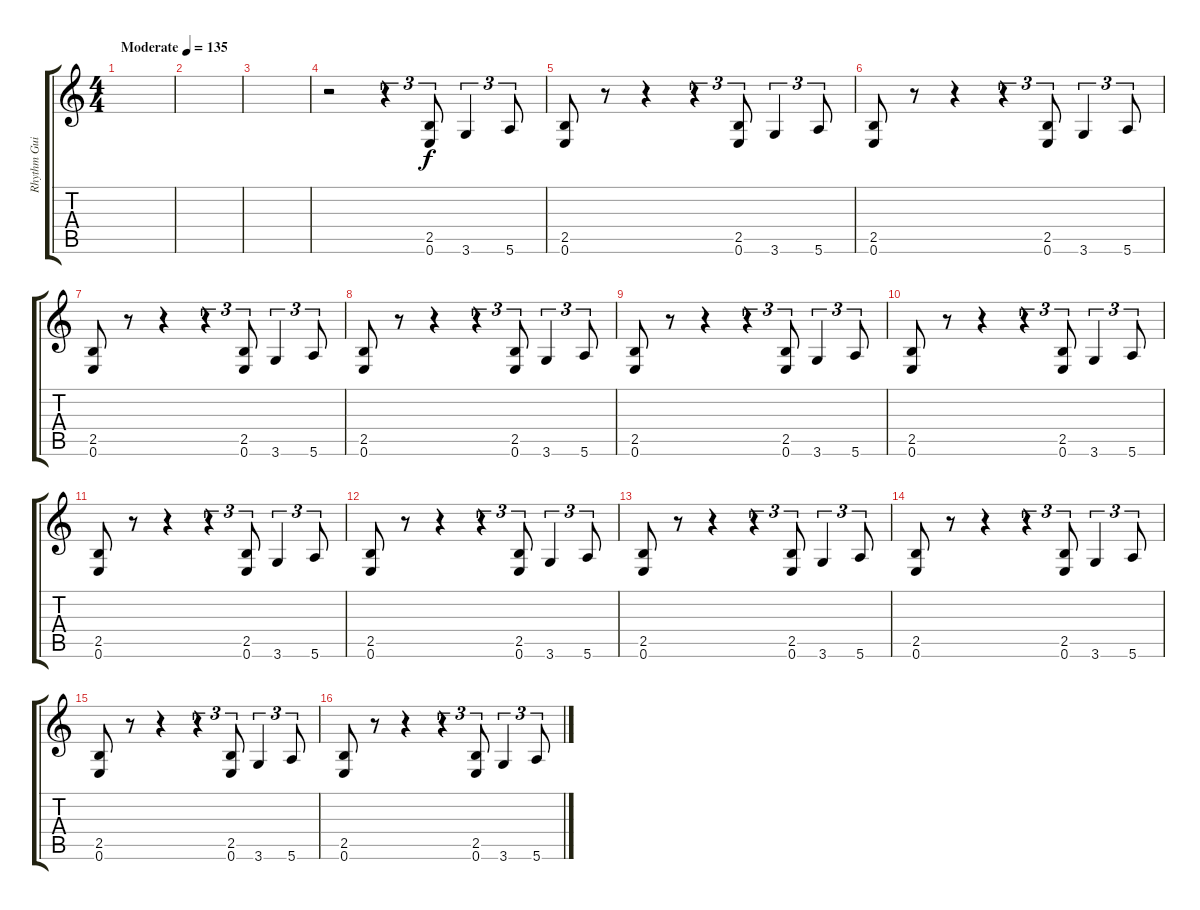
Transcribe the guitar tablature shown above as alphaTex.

\track ("Rhythm Guitar" "Rhythm Gui") {instrument overdrivenguitar}
\staff {score tabs}
\tuning (E4 B3 G3 D3 A2 E2) {hide}
\ts (4 4)
\tempo (135 "Moderate")
\clef g2
\ks c
|
|
|
r.2 r.4{tu (3 2)} (2.5 0.6).8{tu (3 2)} 3.6.4{tu (3 2)} 5.6.8{tu (3 2)} |
(2.5 0.6).8 r.8 r.4 r.4{tu (3 2)} (2.5 0.6).8{tu (3 2)} 3.6.4{tu (3 2)} 5.6.8{tu (3 2)} |
(2.5 0.6).8 r.8 r.4 r.4{tu (3 2)} (2.5 0.6).8{tu (3 2)} 3.6.4{tu (3 2)} 5.6.8{tu (3 2)} |
(2.5 0.6).8 r.8 r.4 r.4{tu (3 2)} (2.5 0.6).8{tu (3 2)} 3.6.4{tu (3 2)} 5.6.8{tu (3 2)} |
(2.5 0.6).8 r.8 r.4 r.4{tu (3 2)} (2.5 0.6).8{tu (3 2)} 3.6.4{tu (3 2)} 5.6.8{tu (3 2)} |
(2.5 0.6).8 r.8 r.4 r.4{tu (3 2)} (2.5 0.6).8{tu (3 2)} 3.6.4{tu (3 2)} 5.6.8{tu (3 2)} |
(2.5 0.6).8 r.8 r.4 r.4{tu (3 2)} (2.5 0.6).8{tu (3 2)} 3.6.4{tu (3 2)} 5.6.8{tu (3 2)} |
(2.5 0.6).8 r.8 r.4 r.4{tu (3 2)} (2.5 0.6).8{tu (3 2)} 3.6.4{tu (3 2)} 5.6.8{tu (3 2)} |
(2.5 0.6).8 r.8 r.4 r.4{tu (3 2)} (2.5 0.6).8{tu (3 2)} 3.6.4{tu (3 2)} 5.6.8{tu (3 2)} |
(2.5 0.6).8 r.8 r.4 r.4{tu (3 2)} (2.5 0.6).8{tu (3 2)} 3.6.4{tu (3 2)} 5.6.8{tu (3 2)} |
(2.5 0.6).8 r.8 r.4 r.4{tu (3 2)} (2.5 0.6).8{tu (3 2)} 3.6.4{tu (3 2)} 5.6.8{tu (3 2)} |
(2.5 0.6).8 r.8 r.4 r.4{tu (3 2)} (2.5 0.6).8{tu (3 2)} 3.6.4{tu (3 2)} 5.6.8{tu (3 2)} |
(2.5 0.6).8 r.8 r.4 r.4{tu (3 2)} (2.5 0.6).8{tu (3 2)} 3.6.4{tu (3 2)} 5.6.8{tu (3 2)}
